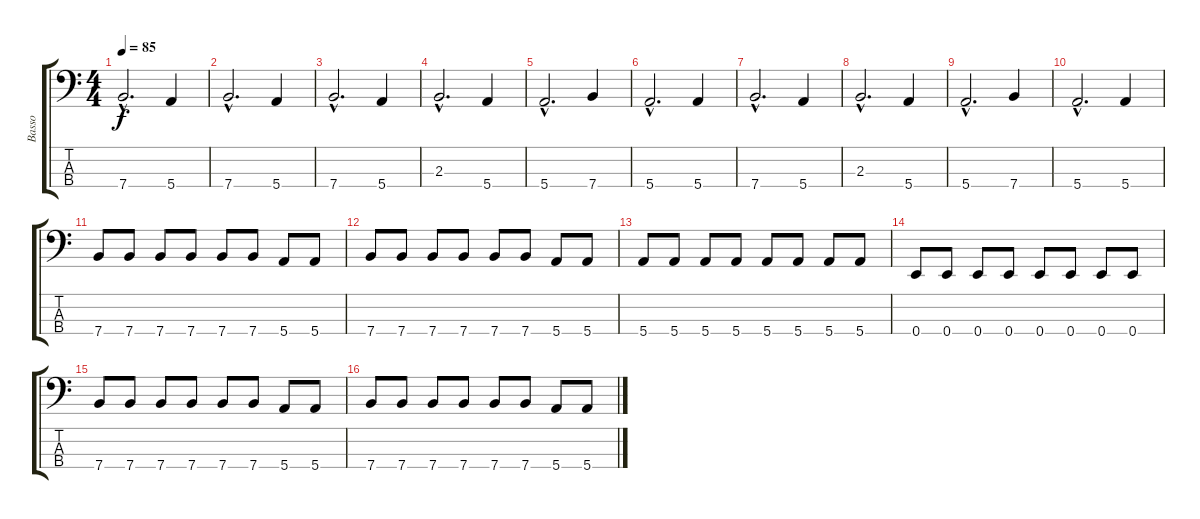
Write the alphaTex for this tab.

\track ("Basso" "Basso") {instrument electricbassfinger}
\staff {score tabs}
\tuning (G2 D2 A1 E1) {hide}
\ts (4 4)
\tempo 85
\clef f4
\ks c
7.4{hac}.2{d dy f} 5.4.4 |
7.4{hac}.2{d} 5.4.4 |
7.4{hac}.2{d} 5.4.4 |
2.3{hac}.2{d} 5.4.4 |
5.4{hac}.2{d} 7.4.4 |
5.4{hac}.2{d} 5.4.4 |
7.4{hac}.2{d} 5.4.4 |
2.3{hac}.2{d} 5.4.4 |
5.4{hac}.2{d} 7.4.4 |
5.4{hac}.2{d} 5.4.4 |
7.4.8 7.4.8 7.4.8 7.4.8 7.4.8 7.4.8 5.4.8 5.4.8 |
7.4.8 7.4.8 7.4.8 7.4.8 7.4.8 7.4.8 5.4.8 5.4.8 |
5.4.8 5.4.8 5.4.8 5.4.8 5.4.8 5.4.8 5.4.8 5.4.8 |
0.4.8 0.4.8 0.4.8 0.4.8 0.4.8 0.4.8 0.4.8 0.4.8 |
7.4.8 7.4.8 7.4.8 7.4.8 7.4.8 7.4.8 5.4.8 5.4.8 |
7.4.8 7.4.8 7.4.8 7.4.8 7.4.8 7.4.8 5.4.8 5.4.8
